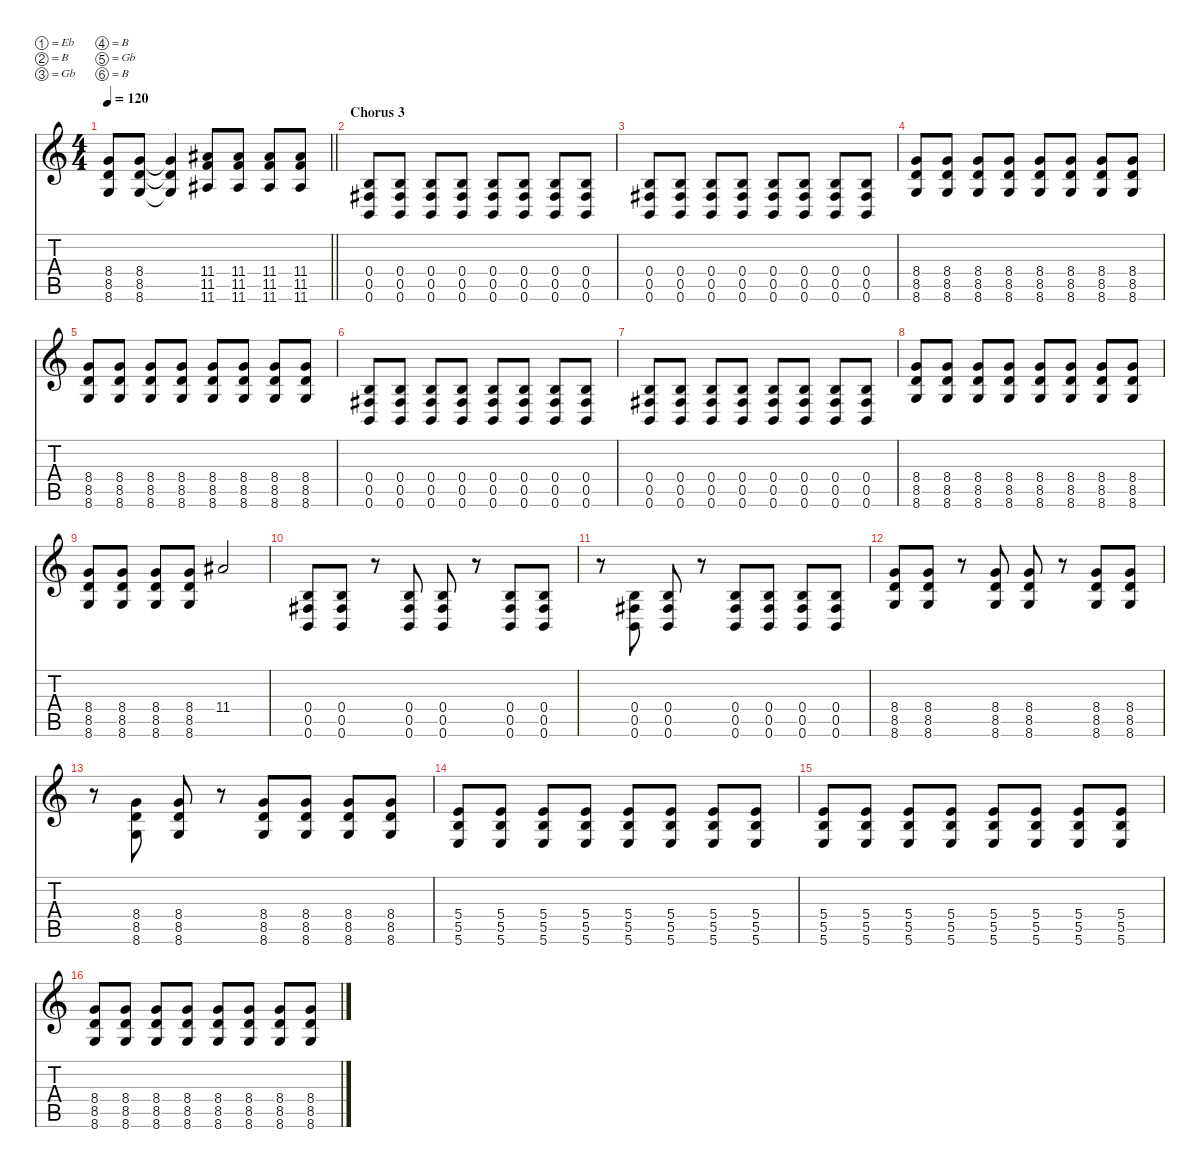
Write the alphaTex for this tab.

\defaultSystemsLayout 4
\hideDynamics
\bracketExtendMode nobrackets
\singleTrackTrackNamePolicy hidden
\multiTrackTrackNamePolicy hidden
\firstSystemTrackNameMode fullname
\firstSystemTrackNameOrientation horizontal
\otherSystemsTrackNameOrientation horizontal
\track ("Rhythm Guitar" "dist.guit.") {instrument distortionguitar}
\staff {score tabs}
\tuning (Eb4 B3 Gb3 B2 Gb2 B1)
\ts (4 4)
\tempo 120
\clef g2
\barLineRight lightlight
\ks c
(8.4{t} 8.5{t} 8.6{t}).8{dy f beam Up} (8.4 8.5 8.6).8{beam Up} (8.4{t} 8.5{t} 8.6{t}).4{beam Up} (11.4{acc #} 11.5 11.6{acc #}).8{beam Up} (11.4{acc #} 11.5 11.6{acc #}).8{beam Up} (11.4{acc #} 11.5 11.6{acc #}).8{beam Up} (11.4{acc #} 11.5 11.6{acc #}).8{beam Up} |
\section ("" "Chorus 3")
(0.4 0.5{acc #} 0.6).8{beam Up} (0.4 0.5{acc #} 0.6).8{beam Up} (0.4 0.5{acc #} 0.6).8{beam Up} (0.4 0.5{acc #} 0.6).8{beam Up} (0.4 0.5{acc #} 0.6).8{beam Up} (0.4 0.5{acc #} 0.6).8{beam Up} (0.4 0.5{acc #} 0.6).8{beam Up} (0.4 0.5{acc #} 0.6).8{beam Up} |
(0.4 0.5{acc #} 0.6).8{beam Up} (0.4 0.5{acc #} 0.6).8{beam Up} (0.4 0.5{acc #} 0.6).8{beam Up} (0.4 0.5{acc #} 0.6).8{beam Up} (0.4 0.5{acc #} 0.6).8{beam Up} (0.4 0.5{acc #} 0.6).8{beam Up} (0.4 0.5{acc #} 0.6).8{beam Up} (0.4 0.5{acc #} 0.6).8{beam Up} |
(8.4 8.5 8.6).8{beam Up} (8.4 8.5 8.6).8{beam Up} (8.4 8.5 8.6).8{beam Up} (8.4 8.5 8.6).8{beam Up} (8.4 8.5 8.6).8{beam Up} (8.4 8.5 8.6).8{beam Up} (8.4 8.5 8.6).8{beam Up} (8.4 8.5 8.6).8{beam Up} |
(8.4 8.5 8.6).8{beam Up} (8.4 8.5 8.6).8{beam Up} (8.4 8.5 8.6).8{beam Up} (8.4 8.5 8.6).8{beam Up} (8.4 8.5 8.6).8{beam Up} (8.4 8.5 8.6).8{beam Up} (8.4 8.5 8.6).8{beam Up} (8.4 8.5 8.6).8{beam Up} |
(0.4 0.5{acc #} 0.6).8{beam Up} (0.4 0.5{acc #} 0.6).8{beam Up} (0.4 0.5{acc #} 0.6).8{beam Up} (0.4 0.5{acc #} 0.6).8{beam Up} (0.4 0.5{acc #} 0.6).8{beam Up} (0.4 0.5{acc #} 0.6).8{beam Up} (0.4 0.5{acc #} 0.6).8{beam Up} (0.4 0.5{acc #} 0.6).8{beam Up} |
(0.4 0.5{acc #} 0.6).8{beam Up} (0.4 0.5{acc #} 0.6).8{beam Up} (0.4 0.5{acc #} 0.6).8{beam Up} (0.4 0.5{acc #} 0.6).8{beam Up} (0.4 0.5{acc #} 0.6).8{beam Up} (0.4 0.5{acc #} 0.6).8{beam Up} (0.4 0.5{acc #} 0.6).8{beam Up} (0.4 0.5{acc #} 0.6).8{beam Up} |
(8.4 8.5 8.6).8{beam Up} (8.4 8.5 8.6).8{beam Up} (8.4 8.5 8.6).8{beam Up} (8.4 8.5 8.6).8{beam Up} (8.4 8.5 8.6).8{beam Up} (8.4 8.5 8.6).8{beam Up} (8.4 8.5 8.6).8{beam Up} (8.4 8.5 8.6).8{beam Up} |
(8.4 8.5 8.6).8{beam Up} (8.4 8.5 8.6).8{beam Up} (8.4 8.5 8.6).8{beam Up} (8.4 8.5 8.6).8{beam Up} 11.4{acc #}.2{beam Up} |
(0.4 0.5{acc #} 0.6).8{beam Up} (0.4 0.5{acc #} 0.6).8{beam Up} r.8{beam Up} (0.4 0.5{acc #} 0.6).8{beam Up} (0.4 0.5{acc #} 0.6).8{beam Up} r.8{beam Up} (0.4 0.5{acc #} 0.6).8{beam Up} (0.4 0.5{acc #} 0.6).8{beam Up} |
r.8{beam Down} (0.4 0.5{acc #} 0.6).8{beam Up} (0.4 0.5{acc #} 0.6).8{beam Up} r.8{beam Up} (0.4 0.5{acc #} 0.6).8{beam Up} (0.4 0.5{acc #} 0.6).8{beam Up} (0.4 0.5{acc #} 0.6).8{beam Up} (0.4 0.5{acc #} 0.6).8{beam Up} |
(8.4 8.5 8.6).8{beam Up} (8.4 8.5 8.6).8{beam Up} r.8{beam Up} (8.4 8.5 8.6).8{beam Up} (8.4 8.5 8.6).8{beam Up} r.8{beam Up} (8.4 8.5 8.6).8{beam Up} (8.4 8.5 8.6).8{beam Up} |
r.8{beam Down} (8.4 8.5 8.6).8{beam Up} (8.4 8.5 8.6).8{beam Up} r.8{beam Up} (8.4 8.5 8.6).8{beam Up} (8.4 8.5 8.6).8{beam Up} (8.4 8.5 8.6).8{beam Up} (8.4 8.5 8.6).8{beam Up} |
(5.4 5.5 5.6).8{beam Up} (5.4 5.5 5.6).8{beam Up} (5.4 5.5 5.6).8{beam Up} (5.4 5.5 5.6).8{beam Up} (5.4 5.5 5.6).8{beam Up} (5.4 5.5 5.6).8{beam Up} (5.4 5.5 5.6).8{beam Up} (5.4 5.5 5.6).8{beam Up} |
(5.4 5.5 5.6).8{beam Up} (5.4 5.5 5.6).8{beam Up} (5.4 5.5 5.6).8{beam Up} (5.4 5.5 5.6).8{beam Up} (5.4 5.5 5.6).8{beam Up} (5.4 5.5 5.6).8{beam Up} (5.4 5.5 5.6).8{beam Up} (5.4 5.5 5.6).8{beam Up} |
(8.4 8.5 8.6).8{beam Up} (8.4 8.5 8.6).8{beam Up} (8.4 8.5 8.6).8{beam Up} (8.4 8.5 8.6).8{beam Up} (8.4 8.5 8.6).8{beam Up} (8.4 8.5 8.6).8{beam Up} (8.4 8.5 8.6).8{beam Up} (8.4 8.5 8.6).8{beam Up}
